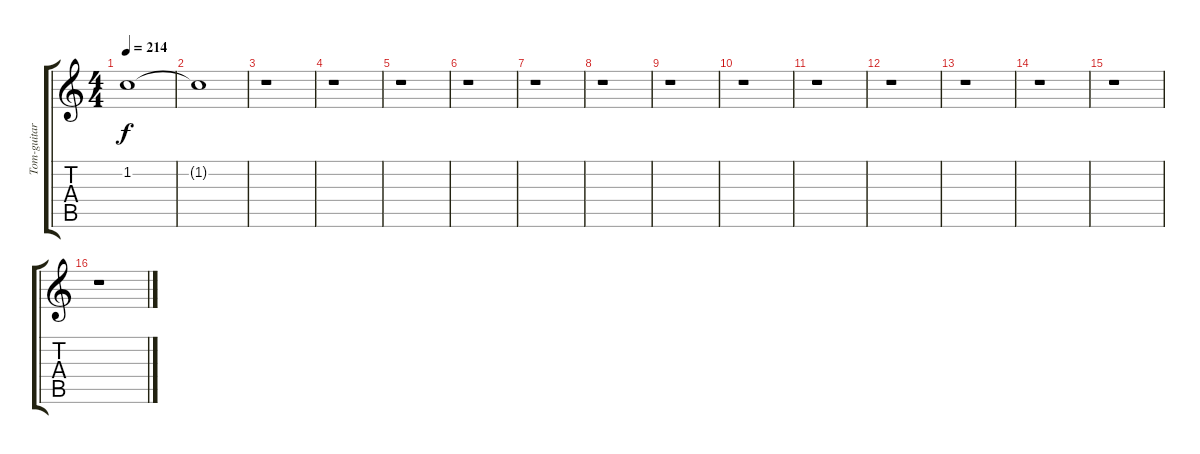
\track ("Tom-guitar" "Tom-guitar") {instrument overdrivenguitar}
\staff {score tabs}
\tuning (E4 B3 G3 D3 A2 E2) {hide}
\ts (4 4)
\tempo 214
\clef g2
\ks c
1.2.1{dy f} |
1.2{t}.1 |
r.1 |
r.1 |
r.1 |
r.1 |
r.1 |
r.1 |
r.1 |
r.1 |
r.1 |
r.1 |
r.1 |
r.1 |
r.1 |
r.1
